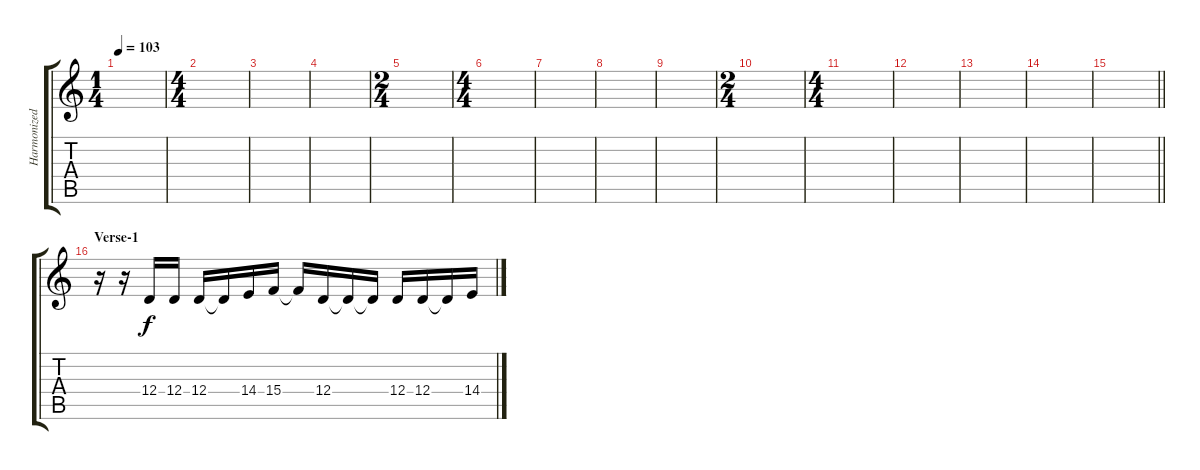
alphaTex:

\track ("Harmonized Vocals" "Harmonized") {instrument trumpet}
\staff {score tabs}
\tuning (E4 B3 G3 D3 A2 E2) {hide}
\ts (1 4)
\tempo 103
\clef g2
\ks c
|
\ts (4 4)
|
|
|
\ts (2 4)
|
\ts (4 4)
|
|
|
|
\ts (2 4)
|
\ts (4 4)
|
|
|
|
\barLineRight lightlight
|
\section ("" "Verse-1")
r.16 r.16 12.4.16 12.4.16 12.4.16 12.4{t}.16 14.4.16 15.4.16 15.4{t}.16 12.4.16 12.4{t}.16 12.4{t}.16 12.4.16 12.4.16 12.4{t}.16 14.4.16
